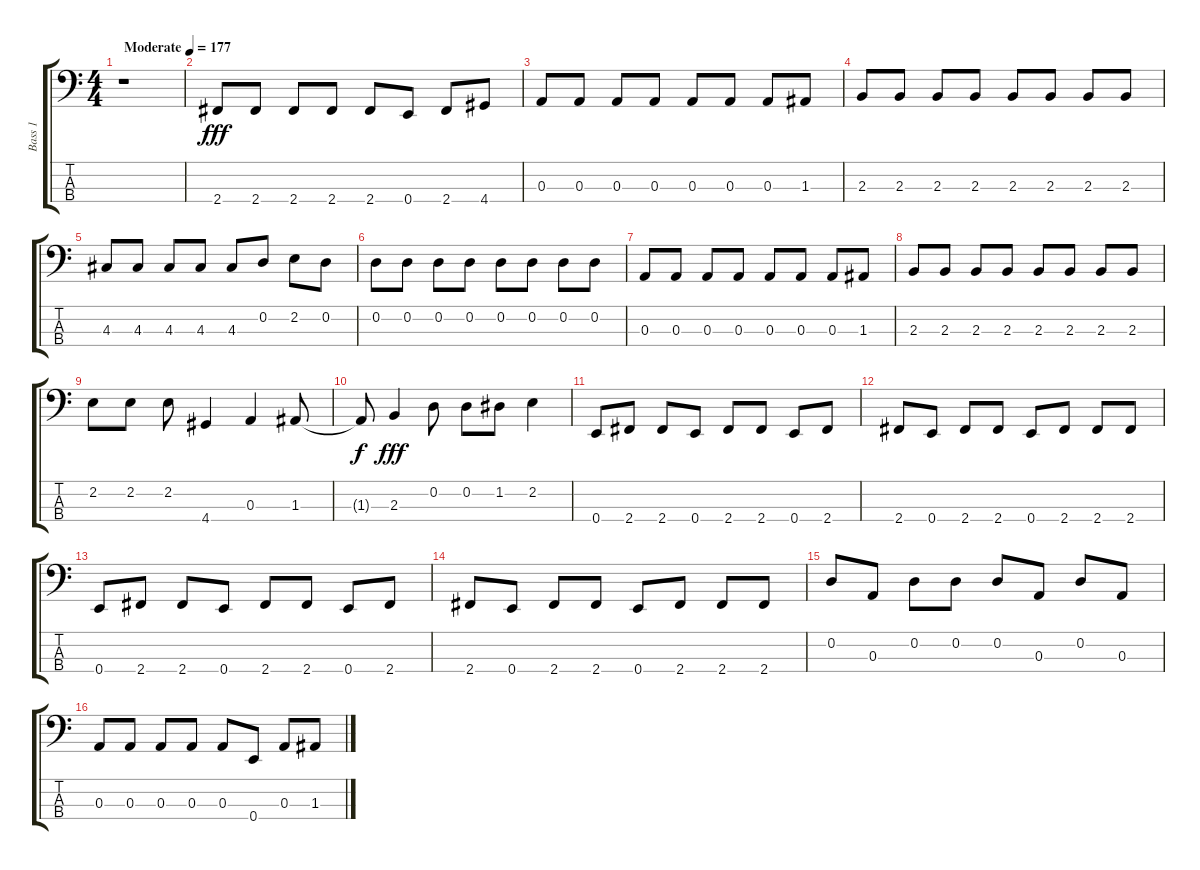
\track ("Bass 1" "Bass 1") {instrument electricbassfinger}
\staff {score tabs}
\tuning (G2 D2 A1 E1) {hide}
\ts (4 4)
\tempo (177 "Moderate")
\clef f4
\ks c
r.1{dy fff instrument electricbassfinger} |
2.4.8 2.4.8 2.4.8 2.4.8 2.4.8 0.4.8 2.4.8 4.4.8 |
0.3.8 0.3.8 0.3.8 0.3.8 0.3.8 0.3.8 0.3.8 1.3.8 |
2.3.8 2.3.8 2.3.8 2.3.8 2.3.8 2.3.8 2.3.8 2.3.8 |
4.3.8 4.3.8 4.3.8 4.3.8 4.3.8 0.2.8 2.2.8 0.2.8 |
0.2.8 0.2.8 0.2.8 0.2.8 0.2.8 0.2.8 0.2.8 0.2.8 |
0.3.8 0.3.8 0.3.8 0.3.8 0.3.8 0.3.8 0.3.8 1.3.8 |
2.3.8 2.3.8 2.3.8 2.3.8 2.3.8 2.3.8 2.3.8 2.3.8 |
2.2.8 2.2.8 2.2.8 4.4.4 0.3.4 1.3.8 |
1.3{t}.8{dy f} 2.3.4{dy fff} 0.2.8 0.2.8 1.2.8 2.2.4 |
0.4.8 2.4.8 2.4.8 0.4.8 2.4.8 2.4.8 0.4.8 2.4.8 |
2.4.8 0.4.8 2.4.8 2.4.8 0.4.8 2.4.8 2.4.8 2.4.8 |
0.4.8 2.4.8 2.4.8 0.4.8 2.4.8 2.4.8 0.4.8 2.4.8 |
2.4.8 0.4.8 2.4.8 2.4.8 0.4.8 2.4.8 2.4.8 2.4.8 |
0.2.8 0.3.8 0.2.8 0.2.8 0.2.8 0.3.8 0.2.8 0.3.8 |
0.3.8 0.3.8 0.3.8 0.3.8 0.3.8 0.4.8 0.3.8 1.3.8
